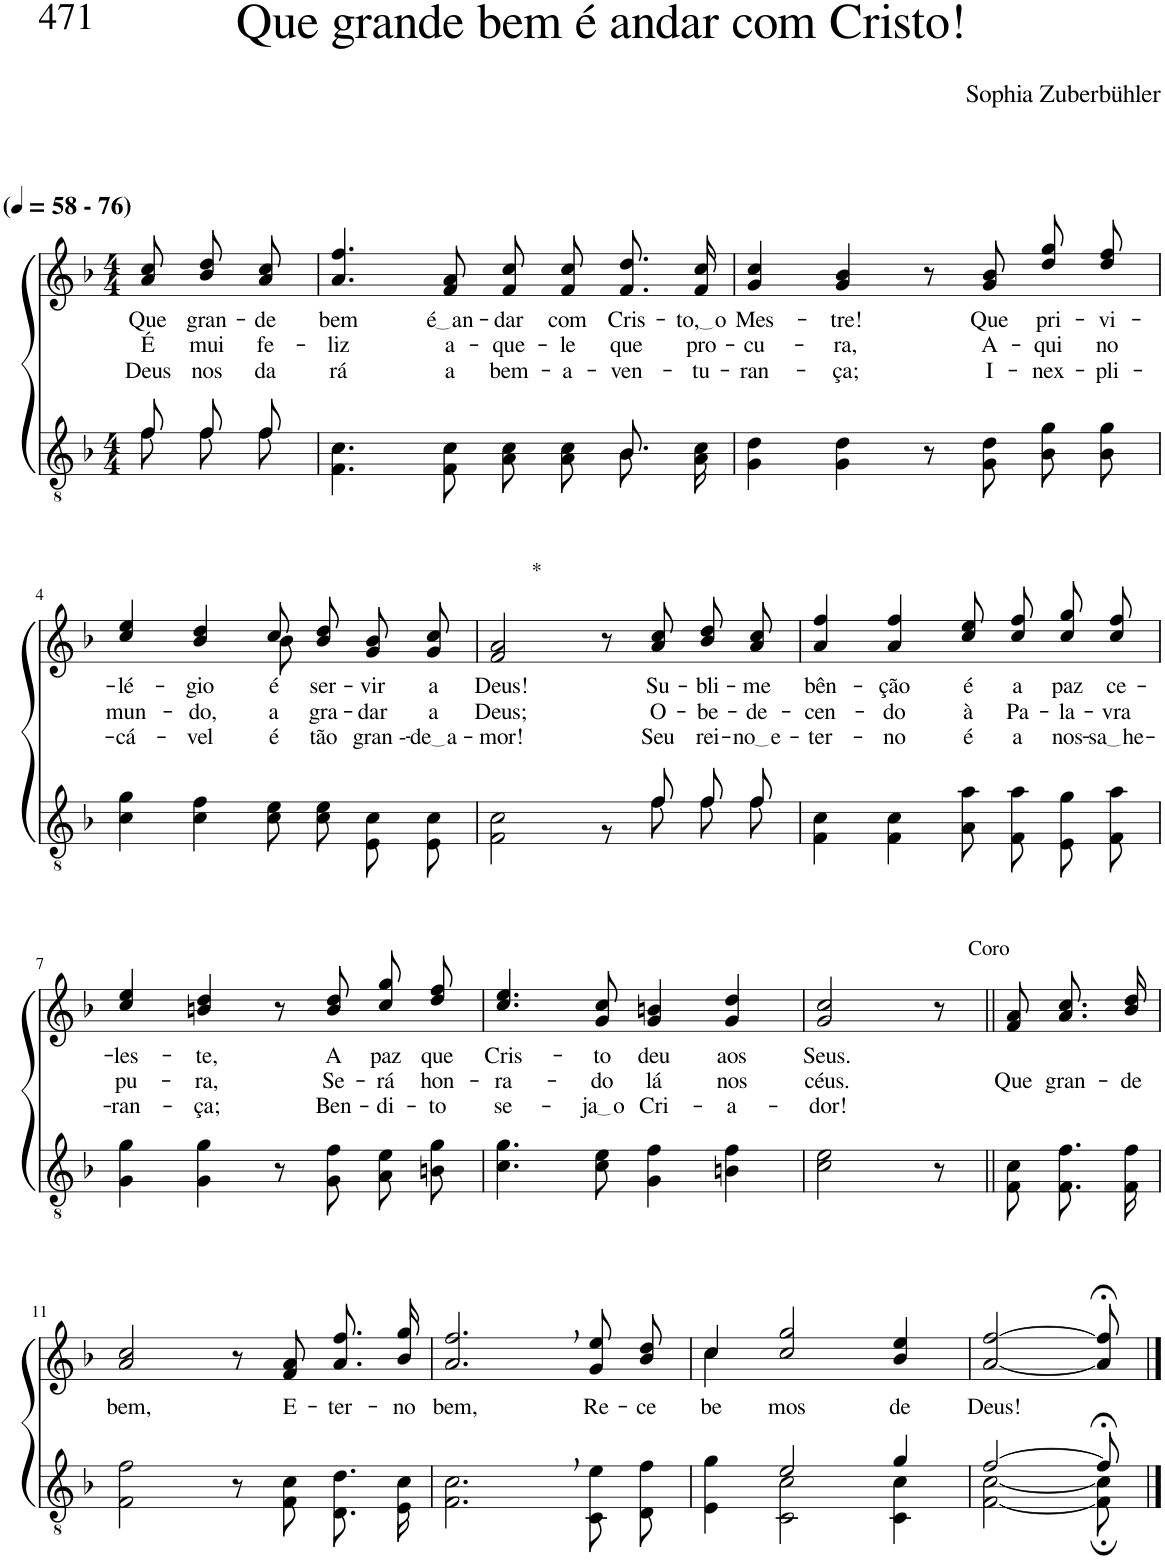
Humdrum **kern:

**kern	**kern	**text	**text	**text
*part2	*part1	*part1	*part1	*part1
*staff2	*staff1	*staff1	*staff1	*staff1
*I"Parte III e IV	*I"Parte I e II	*	*	*
*clefGv2	*clefG2	*	*	*
*Trd3c5	*Trd3c5	*	*	*
*k[b-]	*k[b-]	*	*	*
*M4/4	*M4/4	*	*	*
*MM58	*MM58	*	*	*
=1	=1	=1	=1	=1
*^	*	*	*	*
!	!	!LO:TX:a:B:t=(	!	!	!
!	!	!LO:TX:a:B:t=- 76)	!	!	!
!	!	!	!LO:LY:b	!LO:LY:b	!LO:LY:b
8f\	8f/	8a/ 8cc/	Que	É	Deus
!	!	!	!LO:LY:b	!LO:LY:b	!LO:LY:b
8f\L	8f/L	8b-\ 8dd\L	gran-	mui	nos
!	!	!	!LO:LY:b	!LO:LY:b	!LO:LY:b
8f\J	8f/J	8a\ 8cc\J	-de	fe-	da
=2	=2	=2	=2	=2	=2
!	!	!	!LO:LY:b	!LO:LY:b	!LO:LY:b
2.ryy	4.F\ 4.c\	4.a/ 4.ff/	bem	-liz	rá
!	!	!	!LO:LY:b	!LO:LY:b	!LO:LY:b
.	8F\ 8c\	8f/ 8a/	é an	a-	a
!	!	!	!LO:LY:b	!LO:LY:b	!LO:LY:b
.	8A\ 8c\L	8f/ 8cc/L	-dar	-que-	bem-
!	!	!	!LO:LY:b	!LO:LY:b	!LO:LY:b
.	8A\ 8c\J	8f/ 8cc/J	com	-le	-a-
!	!	!	!LO:LY:b	!LO:LY:b	!LO:LY:b
8.B-/	8.B-\L	8.f/ 8.dd/L	Cris-	que	-ven-
!	!	!	!LO:LY:b	!LO:LY:b	!LO:LY:b
16ryy	16A\ 16c\Jk	16f/ 16cc/Jk	to, o	pro-	-tu-
=3	=3	=3	=3	=3	=3
!	!	!	!LO:LY:b	!LO:LY:b	!LO:LY:b
*v	*v	*	*	*	*
4G\ 4d\	4g/ 4cc/	Mes-	-cu-	-ran-
!	!	!LO:LY:b	!LO:LY:b	!LO:LY:b
4G\ 4d\	4g/ 4b-/	-tre!	-ra,	-ça;
8r	8r	.	.	.
!	!	!LO:LY:b	!LO:LY:b	!LO:LY:b
8G\ 8d\	8g/ 8b-/	Que	A-	I-
!	!	!LO:LY:b	!LO:LY:b	!LO:LY:b
8B-\ 8g\L	8dd\ 8gg\L	pri-	-qui	-nex-
!	!	!LO:LY:b	!LO:LY:b	!LO:LY:b
8B-\ 8g\J	8dd\ 8ff\J	-vi-	no	-pli-
!!LO:LB:g=z
=4	=4	=4	=4	=4
!	!	!LO:LY:b	!LO:LY:b	!LO:LY:b
*	*^	*	*	*
4c\ 4g\	4cc/ 4ee/	2ryy	-lé-	mun-	-cá-
!	!	!	!LO:LY:b	!LO:LY:b	!LO:LY:b
4c\ 4f\	4b-/ 4dd/	.	-gio	-do,	-vel
!	!	!	!LO:LY:b	!LO:LY:b	!LO:LY:b
8c\ 8e\L	8cc\L	8b-\	é	a-	é
!	!	!	!LO:LY:b	!LO:LY:b	!LO:LY:b
8c\ 8e\J	8b-\ 8dd\J	4.ryy	ser-	-gra-	tão
!	!	!	!LO:LY:b	!LO:LY:b	!LO:LY:b
8E/ 8c/L	8g/ 8b-/L	.	-vir	-dar	gran --
!	!	!	!LO:LY:b	!LO:LY:b	!LO:LY:b
8E/ 8c/J	8g/ 8cc/J	.	a	a	de a
*	*v	*v	*	*	*
=5	=5	=5	=5	=5
*^	*	*	*	*
!	!	!LO:TX:a:t=*	!	!	!
!	!	!	!LO:LY:b	!LO:LY:b	!LO:LY:b
2ryy	2F\ 2c\	2f/ 2a/	Deus!	Deus;	-mor!
8ryy	8r	8r	.	.	.
!	!	!	!LO:LY:b	!LO:LY:b	!LO:LY:b
8f/	8f\	8a/ 8cc/	Su-	O-	Seu
!	!	!	!LO:LY:b	!LO:LY:b	!LO:LY:b
8f/L	8f\L	8b-\ 8dd\L	-bli-	-be-	rei-
!	!	!	!LO:LY:b	!LO:LY:b	!LO:LY:b
8f/J	8f\J	8a\ 8cc\J	-me	-de-	no e
=6	=6	=6	=6	=6	=6
!	!	!	!LO:LY:b	!LO:LY:b	!LO:LY:b
*v	*v	*	*	*	*
4F\ 4c\	4a/ 4ff/	bên-	-cen-	-ter-
!	!	!LO:LY:b	!LO:LY:b	!LO:LY:b
4F\ 4c\	4a/ 4ff/	-ção	-do	-no
!	!	!LO:LY:b	!LO:LY:b	!LO:LY:b
8A\ 8a\L	8cc\ 8ee\L	é	à	é
!	!	!LO:LY:b	!LO:LY:b	!LO:LY:b
8F\ 8a\J	8cc\ 8ff\J	a	Pa-	a
!	!	!LO:LY:b	!LO:LY:b	!LO:LY:b
8E\ 8g\L	8cc\ 8gg\L	paz	-la-	nos-
!	!	!LO:LY:b	!LO:LY:b	!LO:LY:b
8F\ 8a\J	8cc\ 8ff\J	ce-	-vra	sa he
!!LO:LB:g=z
=7	=7	=7	=7	=7
!	!	!LO:LY:b	!LO:LY:b	!LO:LY:b
4G\ 4g\	4cc/ 4ee/	-les-	pu-	-ran-
!	!	!LO:LY:b	!LO:LY:b	!LO:LY:b
4G\ 4g\	4bn/ 4dd/	-te,	-ra,	-ça;
8r	8r	.	.	.
!	!	!LO:LY:b	!LO:LY:b	!LO:LY:b
8G\ 8f\	8b/ 8dd/	A	Se-	Ben-
!	!	!LO:LY:b	!LO:LY:b	!LO:LY:b
8A\ 8e\L	8cc\ 8gg\L	paz	-rá	-di-
!	!	!LO:LY:b	!LO:LY:b	!LO:LY:b
8Bn\ 8g\J	8dd\ 8ff\J	que	hon-	-to
=8	=8	=8	=8	=8
!	!	!LO:LY:b	!LO:LY:b	!LO:LY:b
4.c\ 4.g\	4.cc/ 4.ee/	Cris-	-ra-	se-
!	!	!LO:LY:b	!LO:LY:b	!LO:LY:b
8c\ 8e\	8g/ 8cc/	-to	-do	ja o
!	!	!LO:LY:b	!LO:LY:b	!LO:LY:b
4G\ 4f\	4g/ 4bn/	deu	lá	Cri-
!	!	!LO:LY:b	!LO:LY:b	!LO:LY:b
4Bn\ 4f\	4g/ 4dd/	aos	nos	-a-
=9	=9	=9	=9	=9
!	!	!LO:LY:b	!LO:LY:b	!LO:LY:b
2c\ 2e\	2g/ 2cc/	Seus.	céus.	-dor!
!	!LO:TX:a:t=Coro	!	!	!
8r	8r	.	.	.
=10||	=10||	=10||	=10||	=10||
!	!	!	!LO:LY:b	!
8F\ 8c\	8f/ 8a/	.	Que	.
!	!	!	!LO:LY:b	!
8.F\ 8.f\L	8.a\ 8.cc\L	.	gran-	.
!	!	!	!LO:LY:b	!
16F\ 16f\Jk	16b-\ 16dd\Jk	.	-de	.
!!LO:LB:g=z
=11	=11	=11	=11	=11
!	!	!LO:LY:b	!	!
2F\ 2f\	2a/ 2cc/	bem,	.	.
8r	8r	.	.	.
!	!	!LO:LY:b	!	!
8F\ 8c\	8f/ 8a/	E-	.	.
!	!	!LO:LY:b	!	!
8.D/ 8.d/L	8.a\ 8.ff\L	-ter-	.	.
!	!	!LO:LY:b	!	!
16E/ 16c/Jk	16b-\ 16gg\Jk	-no	.	.
=12	=12	=12	=12	=12
!	!	!LO:LY:b	!	!
2.F\, 2.c\,	2.a/, 2.ff/,	bem,	.	.
!	!	!LO:LY:b	!	!
8C/ 8e/L	8g\ 8ee\L	Re-	.	.
!	!	!LO:LY:b	!	!
8D/ 8f/J	8b-\ 8dd\J	-ce-	.	.
=13	=13	=13	=13	=13
*^	*^	*	*	*
!	!	!	!	!LO:LY:b	!	!
4ryy	4E\ 4g\	4cc/	4cc\	-be-	.	.
!	!	!	!	!LO:LY:b	!	!
2e/	2C\ 2c\	2cc/ 2gg/	2.ryy	-mos	.	.
!	!	!	!	!LO:LY:b	!	!
4g/	4C\ 4c\	4b-/ 4ee/	.	de	.	.
*	*	*v	*v	*	*	*
=14	=14	=14	=14	=14	=14
!	!	!	!LO:LY:b	!	!
[2f/	[2F\ [2c\	[2a/ [2ff/	Deus!	.	.
8f;</]	8F\]; 8c\];	8a/];< 8ff/];<	.	.	.
*v	*v	*	*	*	*
==	==	==	==	==
*-	*-	*-	*-	*-
